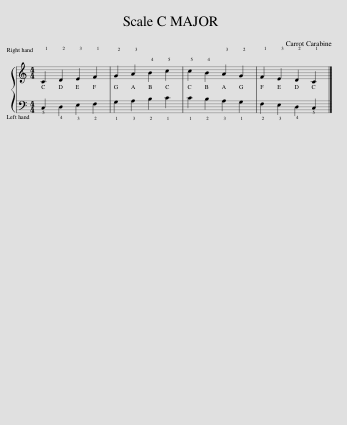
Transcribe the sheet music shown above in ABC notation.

X:1
%%score { 1 | 2 }
L:1/8
M:4/4
I:linebreak $
K:C
V:1 treble
V:2 bass
V:1
 !1!C2 !2!D2 !3!E2 !1!F2 | !2!G2 !3!A2 !4!B2 !5!c2 | !5!c2 !4!B2 !3!A2 !2!G2 | !1!F2 !3!E2 !2!D2 !1!C2 |] %4
V:2
 !5!C,2 !4!D,2 !3!E,2 !2!F,2 | !1!G,2 !3!A,2 !2!B,2 !1!C2 | !1!C2 !2!B,2 !3!A,2 !1!G,2 | !2!F,2 !3!E,2 !4!D,2 !5!C,2 |] %4
